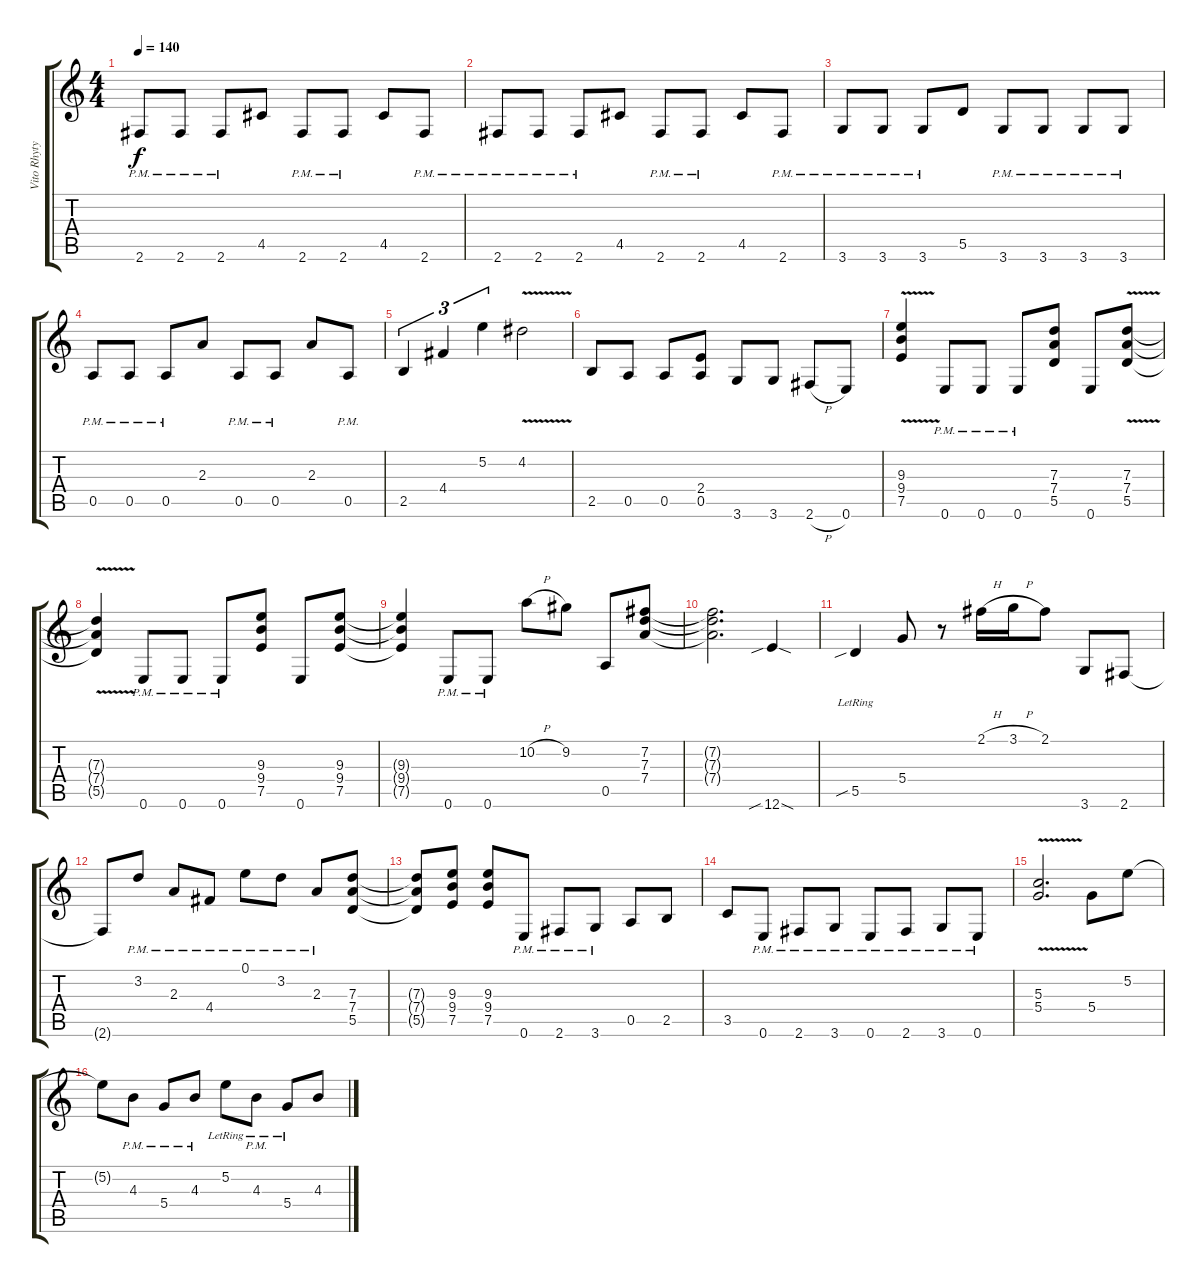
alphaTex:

\track ("Vito Rhytym" "Vito Rhyty") {instrument distortionguitar}
\staff {score tabs}
\tuning (E4 B3 G3 D3 A2 E2) {hide}
\ts (4 4)
\tempo 140
\clef g2
\ks c
2.6{pm}.8{dy f} 2.6{pm}.8 2.6{pm}.8 4.5.8 2.6{pm}.8 2.6{pm}.8 4.5.8 2.6{pm}.8 |
2.6{pm}.8 2.6{pm}.8 2.6{pm}.8 4.5.8 2.6{pm}.8 2.6{pm}.8 4.5.8 2.6{pm}.8 |
3.6{pm}.8 3.6{pm}.8 3.6{pm}.8 5.5.8 3.6{pm}.8 3.6{pm}.8 3.6{pm}.8 3.6{pm}.8 |
0.5{pm}.8 0.5{pm}.8 0.5{pm}.8 2.3.8 0.5{pm}.8 0.5{pm}.8 2.3.8 0.5{pm}.8 |
2.5.4{tu (3 2)} 4.4.4{tu (3 2)} 5.2.4{tu (3 2)} 4.2{v}.2 |
2.5.8 0.5.8 0.5.8 (2.4 0.5).8 3.6.8 3.6.8 2.6{h}.8 0.6.8 |
(9.3{v} 9.4 7.5).4 0.6{pm}.8 0.6{pm}.8 0.6{pm}.8 (7.3 7.4 5.5).8 0.6.8 (7.3{v} 7.4{v} 5.5{v}).8 |
(7.3{t} 7.4{t} 5.5{t}).4 0.6{pm}.8 0.6{pm}.8 0.6{pm}.8 (9.3 9.4 7.5).8 0.6.8 (9.3 9.4 7.5).8 |
(9.3{t} 9.4{t} 7.5{t}).4 0.6{pm}.8 0.6{pm}.8 10.2{h}.8 9.2.8 0.5.8 (7.2 7.3 7.4).8 |
(7.2{t} 7.3{t} 7.4{t}).2{d} 12.6{sib sod}.4 |
5.5{sib lr}.4 5.4.8 r.8 2.1{h}.16 3.1{h}.16 2.1.8 3.6.8 2.6.8 |
2.6{t}.8 3.2{pm}.8 2.3{pm}.8 4.4{pm}.8 0.1{pm}.8 3.2{pm}.8 2.3{pm}.8 (7.3 7.4 5.5).8 |
(7.3{t} 7.4{t} 5.5{t}).8 (9.3 9.4 7.5).8 (9.3 9.4 7.5).8 0.6{pm}.8 2.6{pm}.8 3.6{pm}.8 0.5.8 2.5.8 |
3.5.8 0.6{pm}.8 2.6{pm}.8 3.6{pm}.8 0.6{pm}.8 2.6{pm}.8 3.6{pm}.8 0.6{pm}.8 |
(5.3{v} 5.4{v}).2{d} 5.4.8 5.2.8 |
5.2{t}.8 4.3{pm}.8 5.4{pm}.8 4.3{pm}.8 5.2{lr}.8 4.3{pm lr}.8 5.4{lr}.8 4.3.8
